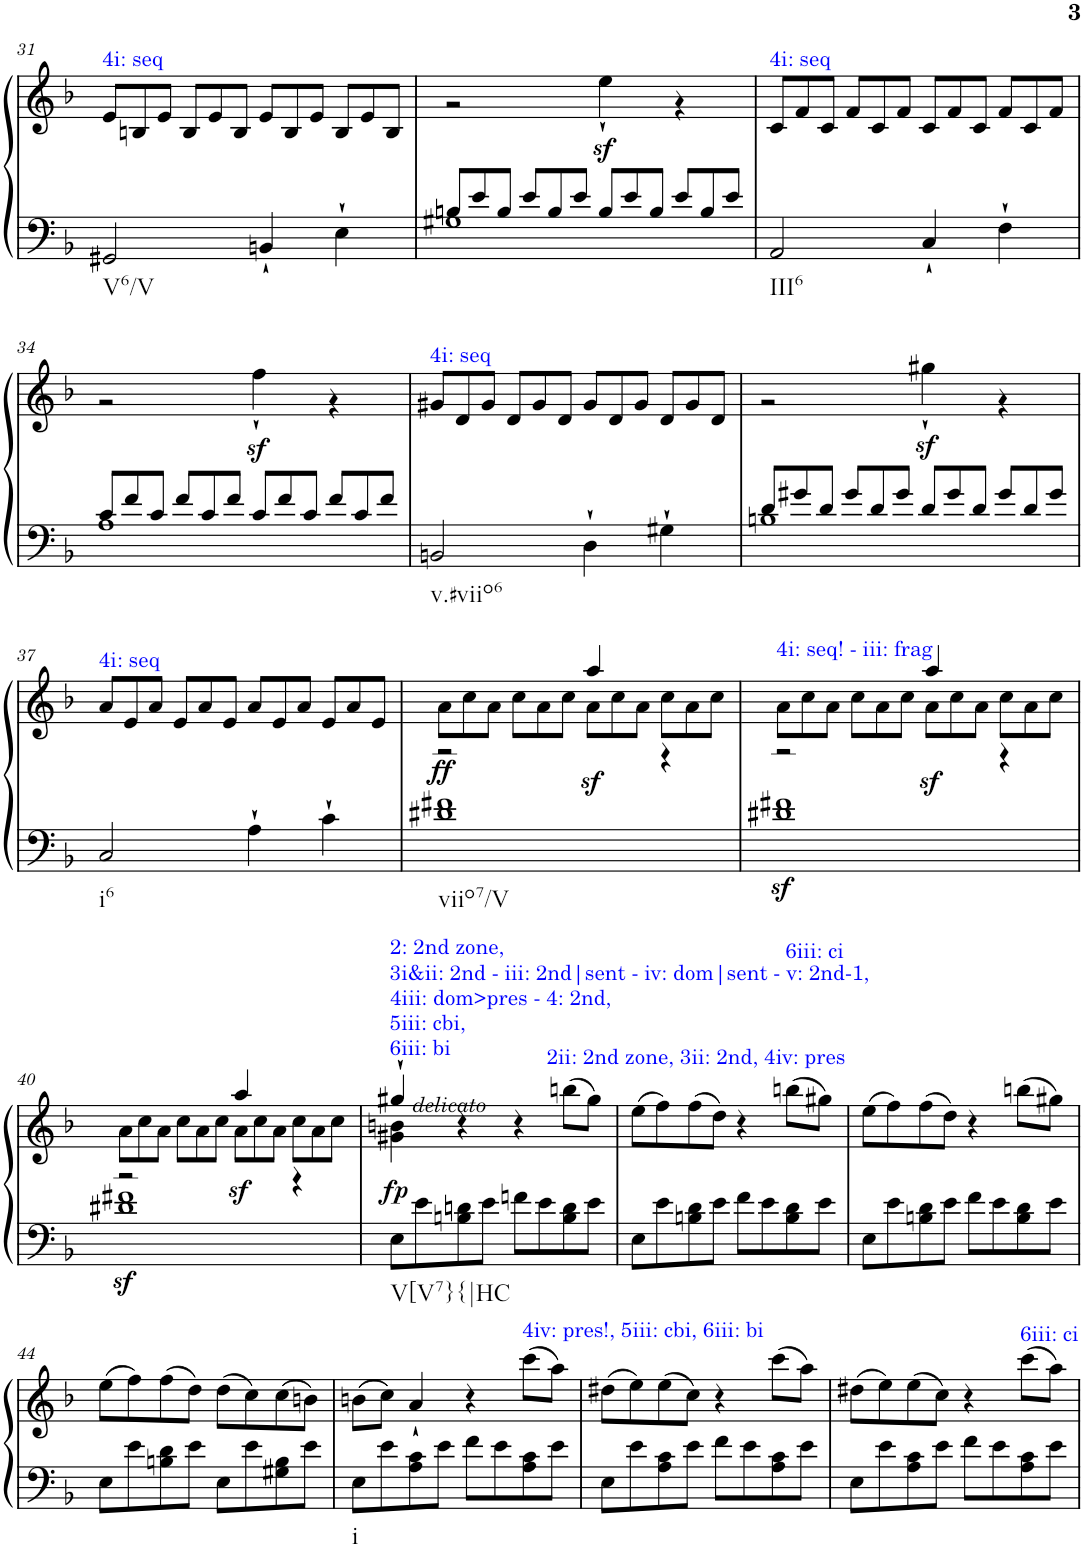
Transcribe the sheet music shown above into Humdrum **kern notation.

**kern	**kern	**dynam
*part1	*part1	*part1
*staff2	*staff1	*staff1/2
*I"Piano	*	*
*I'Pno.	*	*
!!LO:PB:g=z
*clefF4	*clefG2	*
*k[b-]	*k[b-]	*
*M4/4	*M4/4	*
*met(c)	*met(c)	*
*	*Xtuplet	*
=31	=31	=31
!	!LO:TX:a:color=#0000FF:t=4i&colon; seq	!
!LO:TX:b:t=V6/V	!	!
2GG#X/	12e/L	.
.	12Bn/	.
.	12e/J	.
.	12B/L	.
.	12e/	.
.	12B/J	.
4BBn'`/	12e/L	.
.	12B/	.
.	12e/J	.
4E'`\	12B/L	.
.	12e/	.
.	12B/J	.
=32	=32	=32
*Xtuplet	*	*
*^	*	*
12Bn/L	1G#X	2r	.
12e/	.	.	.
12B/J	.	.	.
12e/L	.	.	.
12B/	.	.	.
12e/J	.	.	.
12B/L	.	4eez<'`\	.
12e/	.	.	.
12B/J	.	.	.
12e/L	.	4r	.
12B/	.	.	.
12e/J	.	.	.
*v	*v	*	*
=33	=33	=33
!	!LO:TX:a:color=#0000FF:t=4i&colon; seq	!
!LO:TX:b:t=III6	!	!
2AA/	12c/L	.
.	12f/	.
.	12c/J	.
.	12f/L	.
.	12c/	.
.	12f/J	.
4C'`/	12c/L	.
.	12f/	.
.	12c/J	.
4F'`\	12f/L	.
.	12c/	.
.	12f/J	.
!!LO:LB:g=z
=34	=34	=34
*^	*	*
12c/L	1A	2r	.
12f/	.	.	.
12c/J	.	.	.
12f/L	.	.	.
12c/	.	.	.
12f/J	.	.	.
12c/L	.	4ffz<'`\	.
12f/	.	.	.
12c/J	.	.	.
12f/L	.	4r	.
12c/	.	.	.
12f/J	.	.	.
*v	*v	*	*
=35	=35	=35
!	!LO:TX:a:color=#0000FF:t=4i&colon; seq	!
!LO:TX:b:t=v.#viio6	!	!
2BBn/	12g#X/L	.
.	12d/	.
.	12g#/J	.
.	12d/L	.
.	12g#/	.
.	12d/J	.
4D'`\	12g#/L	.
.	12d/	.
.	12g#/J	.
4G#X'`\	12d/L	.
.	12g#/	.
.	12d/J	.
=36	=36	=36
*^	*	*
12d/L	1Bn	2r	.
12g#X/	.	.	.
12d/J	.	.	.
12g#/L	.	.	.
12d/	.	.	.
12g#/J	.	.	.
12d/L	.	4gg#Xz<'`\	.
12g#/	.	.	.
12d/J	.	.	.
12g#/L	.	4r	.
12d/	.	.	.
12g#/J	.	.	.
*v	*v	*	*
!!LO:LB:g=z
=37	=37	=37
!	!LO:TX:a:color=#0000FF:t=4i&colon; seq	!
!LO:TX:b:t=i6	!	!
2C/	12a/L	.
.	12e/	.
.	12a/J	.
.	12e/L	.
.	12a/	.
.	12e/J	.
4A'`\	12a/L	.
.	12e/	.
.	12a/J	.
4c'`\	12e/L	.
.	12a/	.
.	12e/J	.
=38	=38	=38
*	*^	*
!LO:TX:b:t=viio7/V	!	!	!
!	!	!	!LO:DY:b
1d#X 1f#X	12a\L	2r	ff
.	12cc\	.	.
.	12a\J	.	.
.	12cc\L	.	.
.	12a\	.	.
.	12cc\J	.	.
!	!	!	!LO:DY:b
.	12a\L	4aa/	sf
.	12cc\	.	.
.	12a\J	.	.
.	12cc\L	4r	.
.	12a\	.	.
.	12cc\J	.	.
=39	=39	=39	=39
!	!LO:TX:a:color=#0000FF:t=4i&colon; seq! - iii&colon; frag	!	!
1d#Xz< 1f#Xz<	12a\L	2r	.
.	12cc\	.	.
.	12a\J	.	.
.	12cc\L	.	.
.	12a\	.	.
.	12cc\J	.	.
!	!	!	!LO:DY:b
.	12a\L	4aa/	sf
.	12cc\	.	.
.	12a\J	.	.
.	12cc\L	4r	.
.	12a\	.	.
.	12cc\J	.	.
!!LO:LB:g=z	!!
=40	=40	=40	=40
1d#Xz< 1f#Xz<	12a\L	2r	.
.	12cc\	.	.
.	12a\J	.	.
.	12cc\L	.	.
.	12a\	.	.
.	12cc\J	.	.
!	!	!	!LO:DY:b
.	12a\L	4aa/	sf
.	12cc\	.	.
.	12a\J	.	.
.	12cc\L	4r	.
.	12a\	.	.
.	12cc\J	.	.
=41	=41	=41	=41
!	!LO:TX:a:color=#0000FF:t=2&colon; 2nd zone,	!	!
!	!LO:TX:a:t=3i&ii&colon; 2nd - iii&colon; 2nd|sent - iv&colon; dom|sent - v&colon; 2nd-1,	!	!
!	!LO:TX:a:t=4iii&colon; dom>pres - 4&colon; 2nd,	!	!
!	!LO:TX:a:t=5iii&colon; cbi,	!	!
!	!LO:TX:a:t=6iii&colon; bi	!	!
!	!LO:TX:b:i:t=delicato	!	!
!LO:TX:b:t=V[V7}{|HC	!	!	!
!	!	!	!LO:DY:b
8E\L	4gg#X'`/	4g#X\ 4bn\	fp
8e\	.	.	.
8Bn\ 8dn\	4r	2.ryy	.
8e\J	.	.	.
8fn\L	4r	.	.
8e\	.	.	.
!	!LO:TX:a:color=#0000FF:t=2ii&colon; 2nd zone, 3ii&colon; 2nd, 4iv&colon; pres	!	!
8B\ 8d\	(>8bbn\L	.	.
8e\J	8gg#\J)	.	.
*	*v	*v	*
=42	=42	=42
8E\L	(8ee\L	.
8e\	8ff\)	.
8Bn\ 8d\	(8ff\	.
8e\J	8dd\J)	.
8f\L	4r	.
8e\	.	.
!	!LO:TX:a:color=#0000FF:t=6iii&colon; ci	!
8B\ 8d\	(8bbn\L	.
8e\J	8gg#X\J)	.
=43	=43	=43
8E\L	(8ee\L	.
8e\	8ff\)	.
8Bn\ 8d\	(8ff\	.
8e\J	8dd\J)	.
8f\L	4r	.
8e\	.	.
8B\ 8d\	(8bbn\L	.
8e\J	8gg#X\J)	.
!!LO:LB:g=z
=44	=44	=44
8E\L	(8ee\L	.
8e\	8ff\)	.
8Bn\ 8d\	(8ff\	.
8e\J	8dd\J)	.
8E\L	(8dd\L	.
8e\	8cc\)	.
8G#X\ 8B\	(8cc\	.
8e\J	8bn\J)	.
=45	=45	=45
!LO:TX:b:t=i	!	!
8E\L	(8bn\L	.
8e\	8cc\J)	.
8A\ 8c\	4a'`/	.
8e\J	.	.
8f\L	4r	.
8e\	.	.
!	!LO:TX:a:color=#0000FF:t=4iv&colon; pres!, 5iii&colon; cbi, 6iii&colon; bi	!
8A\ 8c\	(8ccc\L	.
8e\J	8aa\J)	.
=46	=46	=46
8E\L	(8dd#X\L	.
8e\	8ee\)	.
8A\ 8c\	(8ee\	.
8e\J	8cc\J)	.
8f\L	4r	.
8e\	.	.
8A\ 8c\	(8ccc\L	.
8e\J	8aa\J)	.
=47	=47	=47
8E\L	(8dd#X\L	.
8e\	8ee\)	.
8A\ 8c\	(8ee\	.
8e\J	8cc\J)	.
8f\L	4r	.
8e\	.	.
!	!LO:TX:a:color=#0000FF:t=6iii&colon; ci	!
8A\ 8c\	(8ccc\L	.
8e\J	8aa\J)	.
=	=	=
*-	*-	*-
